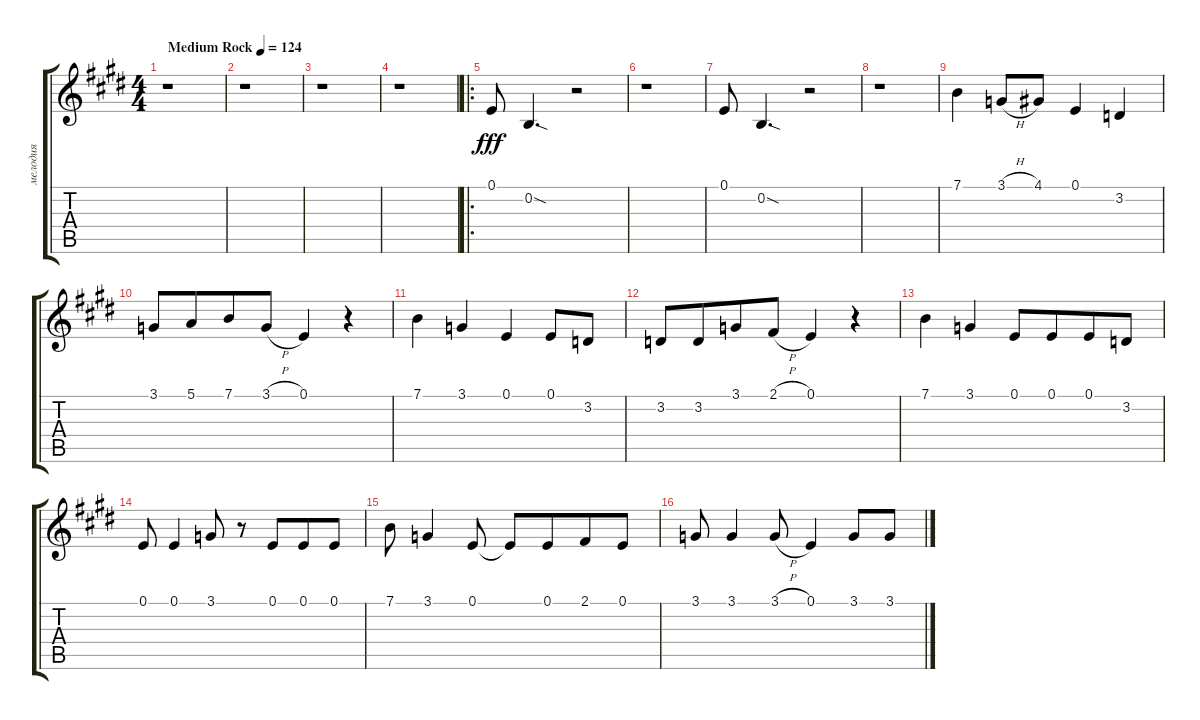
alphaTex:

\track ("мелодия" "мелодия") {instrument accordion}
\staff {score tabs}
\tuning (E4 B3 G3 D3 A2 E2) {hide}
\ts (4 4)
\tempo (124 "Medium Rock")
\clef g2
\ks e
r.1{dy fff instrument accordion} |
r.1 |
r.1 |
r.1 |
\ro
0.1.8 0.2{sod}.4{d} r.2 |
r.1 |
0.1.8 0.2{sod}.4{d} r.2 |
r.1 |
7.1.4 3.1{h}.8 4.1.8 0.1.4 3.2.4 |
3.1.8 5.1.8{beam merge} 7.1.8 3.1{h}.8 0.1.4 r.4 |
7.1.4 3.1.4 0.1.4 0.1.8 3.2.8 |
3.2.8 3.2.8{beam merge} 3.1.8 2.1{h}.8 0.1.4 r.4 |
7.1.4 3.1.4 0.1.8 0.1.8{beam merge} 0.1.8 3.2.8 |
0.1.8 0.1.4 3.1.8 r.8 0.1.8{beam merge} 0.1.8 0.1.8 |
7.1.8 3.1.4 0.1.8 0.1{t}.8 0.1.8{beam merge} 2.1.8 0.1.8 |
3.1.8 3.1.4 3.1{h}.8 0.1.4 3.1.8 3.1{h}.8
